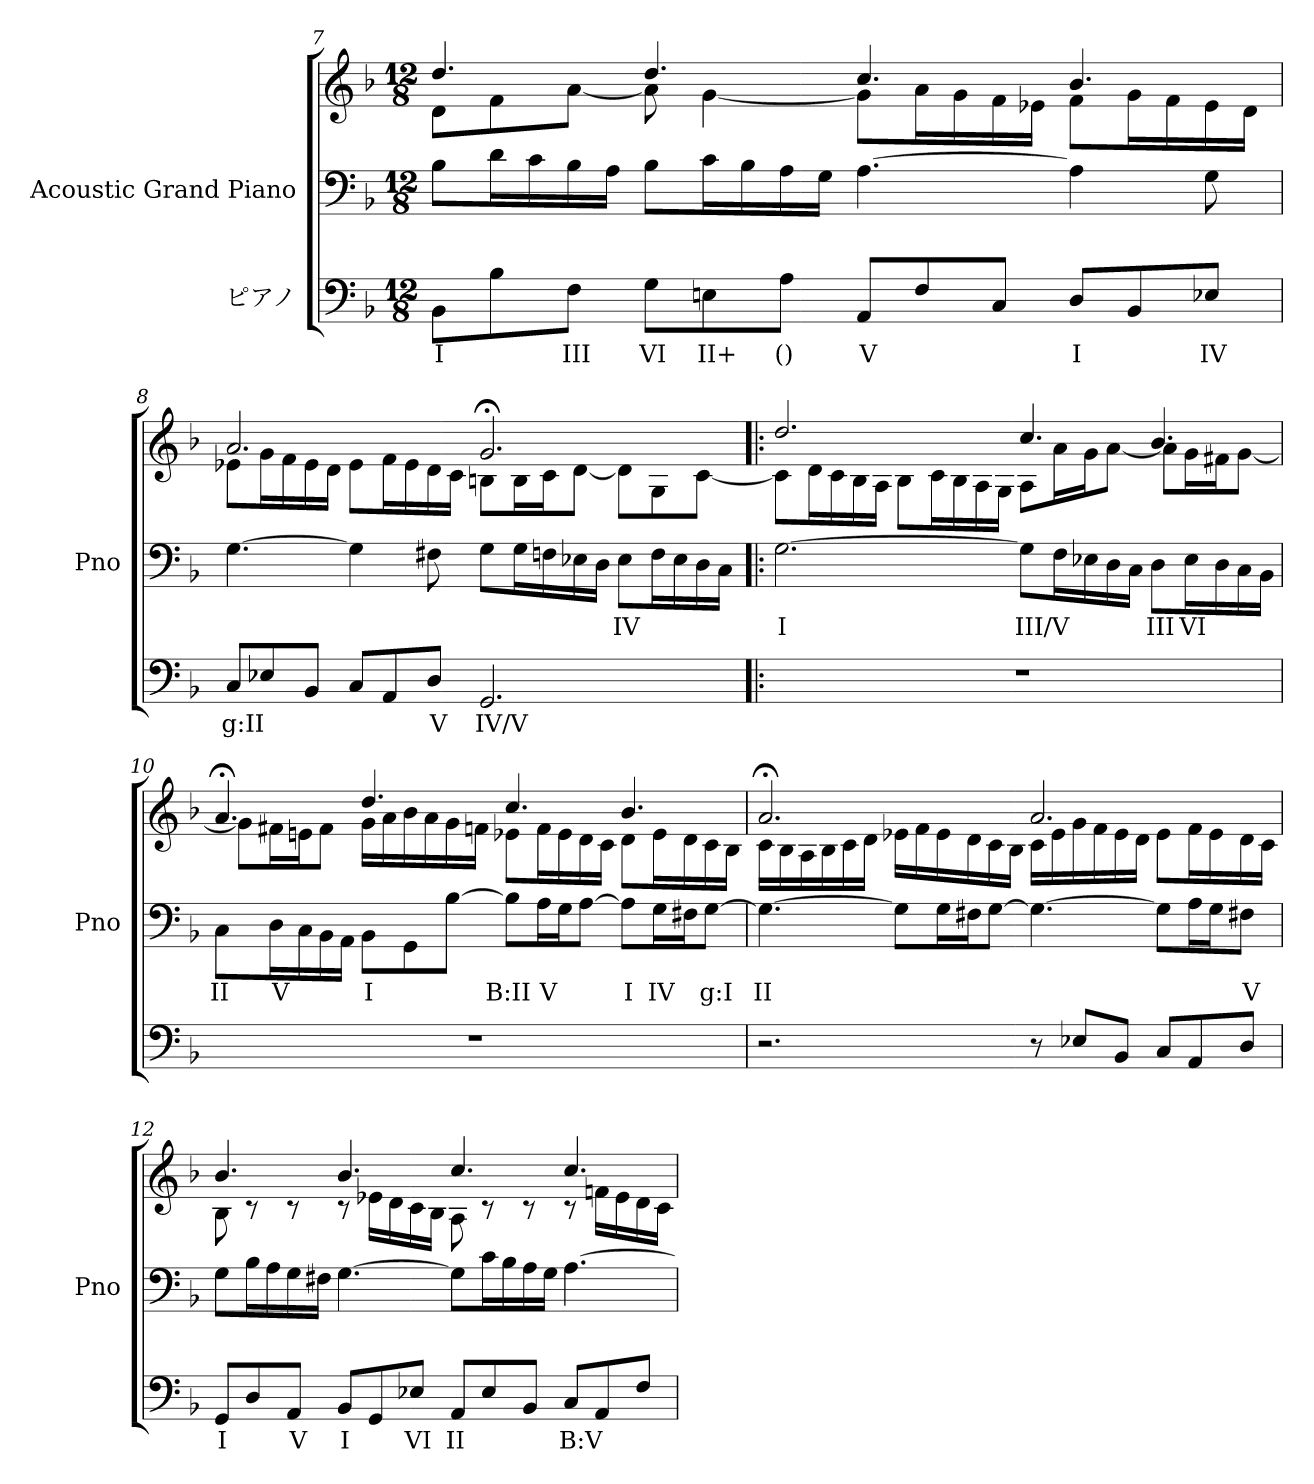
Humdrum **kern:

**kern	**text	**kern	**text	**kern
*part2	*part2	*part1	*part1	*part1
*staff3	*staff3	*staff2	*staff2	*staff1
*I"ピアノ	*	*I"Acoustic Grand Piano	*	*
*	*	*I'Pno	*	*
*clefF4	*	*clefF4	*	*clefG2
*k[b-]	*	*k[b-]	*	*k[b-]
*F:	*	*F:	*	*F:
*M12/8	*	*M12/8	*	*M12/8
=7	=7	=7	=7	=7
!	!LO:LY:b	!	!	!
*	*	*	*	*^
8BB-\L	I	8B-\L	.	4.dd/	8d\L
8B-\	.	16d\L	.	.	8f\
.	.	16c\	.	.	.
!	!LO:LY:b	!	!	!	!
8F\J	III	16B-\	.	.	[<8a\J
.	.	16A\JJ	.	.	.
!	!LO:LY:b	!	!	!	!
8G\L	VI	8B-\L	.	4.dd/	8a\]
!	!LO:LY:b	!	!	!	!
8En\	II+	16c\L	.	.	[<4g\
.	.	16B-\	.	.	.
!	!LO:LY:b	!	!	!	!
8A\J	()	16A\	.	.	.
.	.	16G\JJ	.	.	.
!	!LO:LY:b	!	!	!	!
8AA/L	V	[4.A\	.	4.cc/	8g\L]
8F/	.	.	.	.	16a\L
.	.	.	.	.	16g\
8C/J	.	.	.	.	16f\
.	.	.	.	.	16e-X\JJ
!	!LO:LY:b	!	!	!	!
8D/L	I	4A\]	.	4.b-/	8f\L
8BB-/	.	.	.	.	16g\L
.	.	.	.	.	16f\
!	!LO:LY:b	!	!	!	!
8E-X/J	IV	8G\	.	.	16e-\
.	.	.	.	.	16d\JJ
=8	=8	=8	=8	=8	=8
!	!LO:LY:b	!	!	!	!
8C/L	g:II	[4.G\	.	2.a/	8e-X\L
8E-X/	.	.	.	.	16g\L
.	.	.	.	.	16f\
8BB-/J	.	.	.	.	16e-\
.	.	.	.	.	16d\JJ
8C/L	.	4G\]	.	.	8e-\L
8AA/	.	.	.	.	16f\L
.	.	.	.	.	16e-\
!	!LO:LY:b	!	!	!	!
8D/J	V	8F#X\	.	.	16d\
.	.	.	.	.	16c\JJ
!	!LO:LY:b	!	!	!	!
2.GG/	IV/V	8G\L	.	2.g;</	8Bn\L
.	.	16G\L	.	.	16B\L
.	.	16Fn\	.	.	16c\J
.	.	16E-X\	.	.	[<8d\J
.	.	16D\JJ	.	.	.
!	!	!	!LO:LY:b	!	!
.	.	8E-\L	IV	.	8d\L]
.	.	16F\L	.	.	8G\
.	.	16E-\	.	.	.
.	.	16D\	.	.	[<8c\J
.	.	16C\JJ	.	.	.
!!LO:PB:g=z	!!
=9!|:	=9!|:	=9!|:	=9!|:	=9!|:	=9!|:
!	!	!	!LO:LY:b	!	!
1.r	.	[2.G\	I	2.dd/	8c\L]
.	.	.	.	.	16d\L
.	.	.	.	.	16c\
.	.	.	.	.	16B-\
.	.	.	.	.	16A\JJ
.	.	.	.	.	8B-\L
.	.	.	.	.	16c\L
.	.	.	.	.	16B-\
.	.	.	.	.	16A\
.	.	.	.	.	16G\JJ
!	!	!	!LO:LY:b	!	!
.	.	8G\L]	III/V	4.cc/	8A\L
.	.	16F\L	.	.	16a\L
.	.	16E-X\	.	.	16g\J
.	.	16D\	.	.	[<8a\J
.	.	16C\JJ	.	.	.
!	!	!	!LO:LY:b	!	!
.	.	8D\L	III	4.b-/	8a\L]
!	!	!	!LO:LY:b	!	!
.	.	16E-\L	VI	.	16g\L
.	.	16D\	.	.	16f#X\J
.	.	16C\	.	.	[<8g\J
.	.	16BB-\JJ	.	.	.
=10	=10	=10	=10	=10	=10
!	!	!	!LO:LY:b	!	!
1.r	.	8C\L	II	4.a;</	8g\L]
!	!	!	!LO:LY:b	!	!
.	.	16D\L	V	.	16f#X\L
.	.	16C\	.	.	16en\J
.	.	16BB-\	.	.	8f#\J
.	.	16AA\JJ	.	.	.
!	!	!	!LO:LY:b	!	!
.	.	8BB-\L	I	4.dd/	16g\LL
.	.	.	.	.	16a\
.	.	8GG\	.	.	16b-\
.	.	.	.	.	16a\
.	.	[8B-\J	.	.	16g\
.	.	.	.	.	16fn\JJ
!	!	!	!LO:LY:b	!	!
.	.	8B-\L]	B:II	4.cc/	8e-X\L
!	!	!	!LO:LY:b	!	!
.	.	16A\L	V	.	16f\L
.	.	16G\J	.	.	16e-\
.	.	[8A\J	.	.	16d\
.	.	.	.	.	16c\JJ
!	!	!	!LO:LY:b	!	!
.	.	8A\L]	I	4.b-/	8d\L
!	!	!	!LO:LY:b	!	!
.	.	16G\L	IV	.	16e-\L
.	.	16F#X\J	.	.	16d\
!	!	!	!LO:LY:b	!	!
.	.	[8G\J	g:I	.	16c\
.	.	.	.	.	16B-\JJ
!!LO:LB:g=z	!!
=11	=11	=11	=11	=11	=11
!	!	!	!LO:LY:b	!	!
2.r	.	4.G\_	II	2.a;</	16c\LL
.	.	.	.	.	16B-\
.	.	.	.	.	16A\
.	.	.	.	.	16B-\
.	.	.	.	.	16c\
.	.	.	.	.	16d\JJ
.	.	8G\L]	.	.	16e-X\LL
.	.	.	.	.	16f\
.	.	16G\L	.	.	16e-\
.	.	16F#X\J	.	.	16d\
.	.	[8G\J	.	.	16c\
.	.	.	.	.	16B-\JJ
8r	.	4.G\_	.	2.a/	16c\LL
.	.	.	.	.	16e-\
8E-X/L	.	.	.	.	16g\
.	.	.	.	.	16f\
8BB-/J	.	.	.	.	16e-\
.	.	.	.	.	16d\JJ
8C/L	.	8G\L]	.	.	8e-\L
8AA/	.	16A\L	.	.	16f\L
.	.	16G\J	.	.	16e-\
!	!	!	!LO:LY:b	!	!
8D/J	.	8F#X\J	V	.	16d\
.	.	.	.	.	16c\JJ
=12	=12	=12	=12	=12	=12
!	!LO:LY:b	!	!	!	!
8GG/L	I	8G\L	.	4.b-/	8B-\
8D/	.	16B-\L	.	.	8r
.	.	16A\	.	.	.
!	!LO:LY:b	!	!	!	!
8AA/J	V	16G\	.	.	8rc
.	.	16F#X\JJ	.	.	.
!	!LO:LY:b	!	!	!	!
8BB-/L	I	[4.G\	.	4.b-/	8rc
8GG/	.	.	.	.	16e-X\LL
.	.	.	.	.	16d\
!	!LO:LY:b	!	!	!	!
8E-X/J	VI	.	.	.	16c\
.	.	.	.	.	16B-\JJ
!	!LO:LY:b	!	!	!	!
8AA/L	II	8G\L]	.	4.cc/	8A\
8E-/	.	16c\L	.	.	8r
.	.	16B-\	.	.	.
8BB-/J	.	16A\	.	.	8rc
.	.	16G\JJ	.	.	.
!	!LO:LY:b	!	!	!	!
8C/L	B:V	[4.A\	.	4.cc/	8rc
8AA/	.	.	.	.	16fn\LL
.	.	.	.	.	16e-\
8F/J	.	.	.	.	16d\
.	.	.	.	.	16c\JJ
*	*	*	*	*v	*v
=	=	=	=	=
*-	*-	*-	*-	*-
